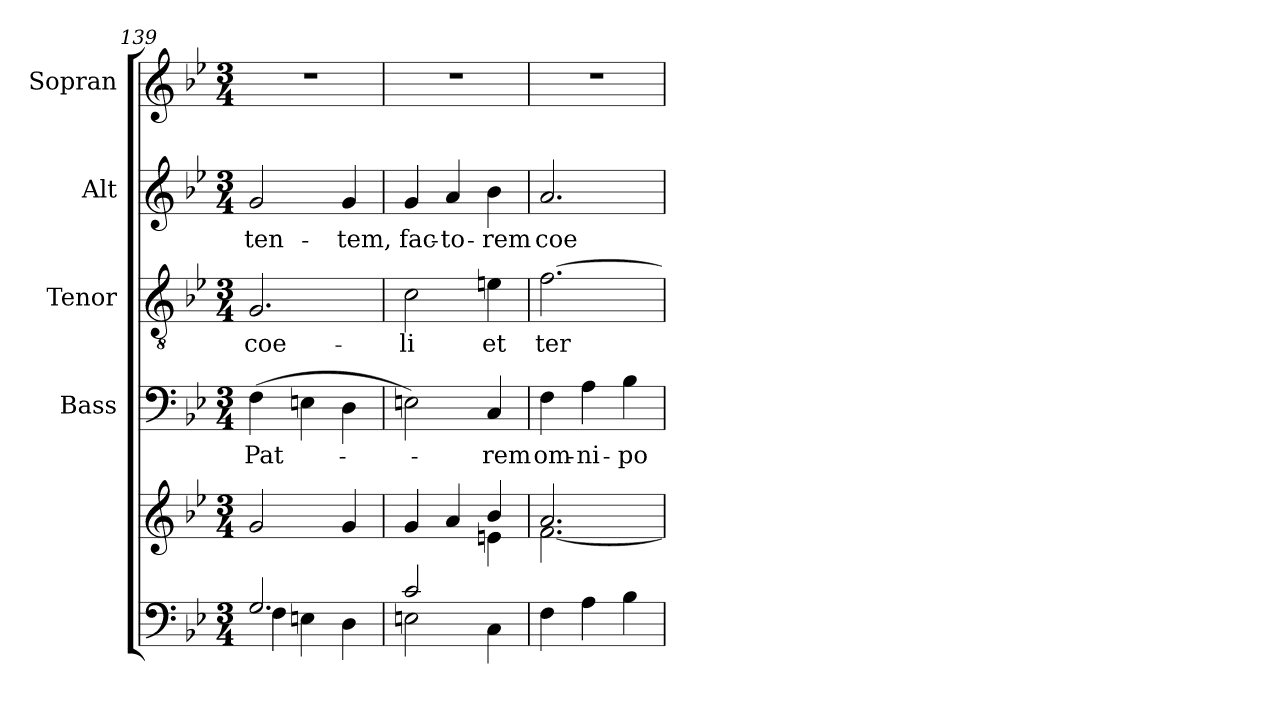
**kern	**kern	**kern	**text	**kern	**text	**kern	**text	**kern
*part5	*part5	*part4	*part4	*part3	*part3	*part2	*part2	*part1
*staff6	*staff5	*staff4	*staff4	*staff3	*staff3	*staff2	*staff2	*staff1
*	*	*I"Bass	*	*I"Tenor	*	*I"Alt	*	*I"Sopran
*	*	*I'B.	*	*I'T.	*	*I'A.	*	*I'S.
*clefF4	*clefG2	*clefF4	*	*clefGv2	*	*clefG2	*	*clefG2
*k[b-e-]	*k[b-e-]	*k[b-e-]	*	*k[b-e-]	*	*k[b-e-]	*	*k[b-e-]
*B-:	*B-:	*B-:	*	*B-:	*	*B-:	*	*B-:
*M3/4	*M3/4	*M3/4	*	*M3/4	*	*M3/4	*	*M3/4
=139	=139	=139	=139	=139	=139	=139	=139	=139
*^	*	*	*	*	*	*	*	*
!	!	!	!	!LO:LY:b	!	!LO:LY:b	!	!LO:LY:b	!
2.G/	4F\	2g/	(>4F\	Pat-	2.G/	coe-	2g/	-ten-	2.r
.	4En\	.	4En\	.	.	.	.	.	.
!	!	!	!	!	!	!	!	!LO:LY:b	!
.	4D\	4g/	4D\	.	.	.	4g/	-tem,	.
=140	=140	=140	=140	=140	=140	=140	=140	=140	=140
*	*	*^	*	*	*	*	*	*	*
!	!	!	!	!	!	!	!LO:LY:b	!	!LO:LY:b	!
2c/	2En\	4g/	2ryy	2En\)	.	2c\	-li	4g/	fac-	2.r
!	!	!	!	!	!	!	!	!	!LO:LY:b	!
.	.	4a/	.	.	.	.	.	4a/	-to-	.
!	!	!	!	!	!LO:LY:b	!	!LO:LY:b	!	!LO:LY:b	!
4ryy	4C\	4b-/	4en\	4C/	-rem	4en\	et	4b-\	-rem	.
=141	=141	=141	=141	=141	=141	=141	=141	=141	=141	=141
!	!	!	!	!	!LO:LY:b	!	!LO:LY:b	!	!LO:LY:b	!
*v	*v	*	*	*	*	*	*	*	*	*
4F\	2.a/	[<2.f\	4F\	om-	[2.f\	ter-	2.a/	coe-	2.r
!	!	!	!	!LO:LY:b	!	!	!	!	!
4A\	.	.	4A\	-ni-	.	.	.	.	.
!	!	!	!	!LO:LY:b	!	!	!	!	!
4B-\	.	.	4B-\	-po-	.	.	.	.	.
*	*v	*v	*	*	*	*	*	*	*
=	=	=	=	=	=	=	=	=
*-	*-	*-	*-	*-	*-	*-	*-	*-
